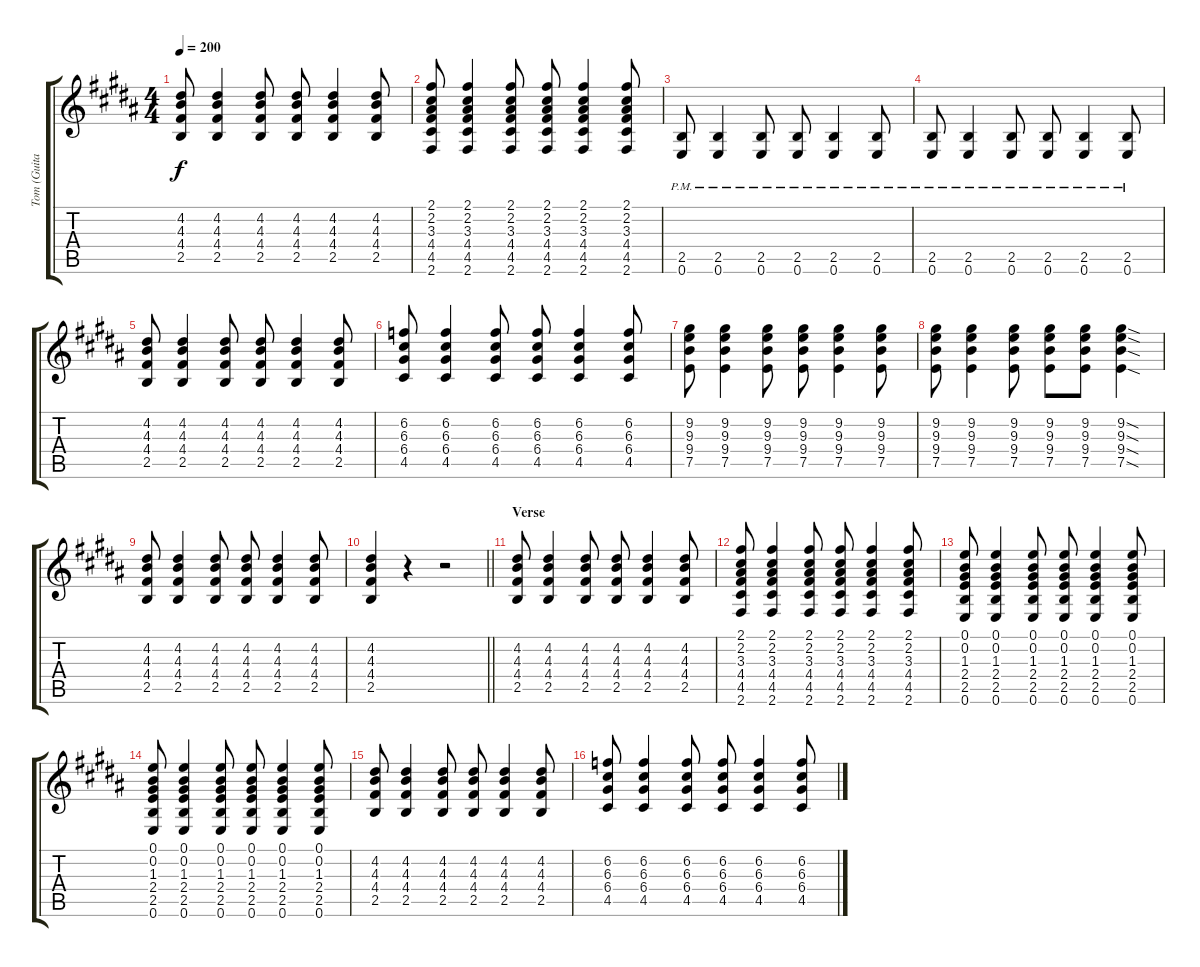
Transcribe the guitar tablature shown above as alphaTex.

\track ("Tom (Guitar)" "Tom (Guita") {instrument distortionguitar}
\staff {score tabs}
\tuning (E4 B3 G3 D3 A2 E2) {hide}
\ts (4 4)
\tempo 200
\clef g2
\ks b
(4.2 4.3 4.4 2.5).8{dy f} (4.2 4.3 4.4 2.5).4 (4.2 4.3 4.4 2.5).8 (4.2 4.3 4.4 2.5).8 (4.2 4.3 4.4 2.5).4 (4.2 4.3 4.4 2.5).8 |
(2.1 2.2 3.3 4.4 4.5 2.6).8 (2.1 2.2 3.3 4.4 4.5 2.6).4 (2.1 2.2 3.3 4.4 4.5 2.6).8 (2.1 2.2 3.3 4.4 4.5 2.6).8 (2.1 2.2 3.3 4.4 4.5 2.6).4 (2.1 2.2 3.3 4.4 4.5 2.6).8 |
(2.5{pm} 0.6{pm}).8 (2.5{pm} 0.6{pm}).4 (2.5{pm} 0.6{pm}).8 (2.5{pm} 0.6{pm}).8 (2.5{pm} 0.6{pm}).4 (2.5{pm} 0.6{pm}).8 |
(2.5{pm} 0.6{pm}).8 (2.5{pm} 0.6{pm}).4 (2.5{pm} 0.6{pm}).8 (2.5{pm} 0.6{pm}).8 (2.5{pm} 0.6{pm}).4 (2.5{pm} 0.6{pm}).8 |
(4.2 4.3 4.4 2.5).8 (4.2 4.3 4.4 2.5).4 (4.2 4.3 4.4 2.5).8 (4.2 4.3 4.4 2.5).8 (4.2 4.3 4.4 2.5).4 (4.2 4.3 4.4 2.5).8 |
(6.2 6.3 6.4 4.5).8 (6.2 6.3 6.4 4.5).4 (6.2 6.3 6.4 4.5).8 (6.2 6.3 6.4 4.5).8 (6.2 6.3 6.4 4.5).4 (6.2 6.3 6.4 4.5).8 |
(9.2 9.3 9.4 7.5).8 (9.2 9.3 9.4 7.5).4 (9.2 9.3 9.4 7.5).8 (9.2 9.3 9.4 7.5).8 (9.2 9.3 9.4 7.5).4 (9.2 9.3 9.4 7.5).8 |
(9.2 9.3 9.4 7.5).8 (9.2 9.3 9.4 7.5).4 (9.2 9.3 9.4 7.5).8 (9.2 9.3 9.4 7.5).8 (9.2 9.3 9.4 7.5).8 (9.2{sod} 9.3{sod} 9.4{sod} 7.5{sod}).4 |
(4.2 4.3 4.4 2.5).8 (4.2 4.3 4.4 2.5).4 (4.2 4.3 4.4 2.5).8 (4.2 4.3 4.4 2.5).8 (4.2 4.3 4.4 2.5).4 (4.2 4.3 4.4 2.5).8 |
\barLineRight lightlight
(4.2 4.3 4.4 2.5).4 r.4 r.2 |
\section ("" "Verse")
(4.2 4.3 4.4 2.5).8 (4.2 4.3 4.4 2.5).4 (4.2 4.3 4.4 2.5).8 (4.2 4.3 4.4 2.5).8 (4.2 4.3 4.4 2.5).4 (4.2 4.3 4.4 2.5).8 |
(2.1 2.2 3.3 4.4 4.5 2.6).8 (2.1 2.2 3.3 4.4 4.5 2.6).4 (2.1 2.2 3.3 4.4 4.5 2.6).8 (2.1 2.2 3.3 4.4 4.5 2.6).8 (2.1 2.2 3.3 4.4 4.5 2.6).4 (2.1 2.2 3.3 4.4 4.5 2.6).8 |
(0.1 0.2 1.3 2.4 2.5 0.6).8 (0.1 0.2 1.3 2.4 2.5 0.6).4 (0.1 0.2 1.3 2.4 2.5 0.6).8 (0.1 0.2 1.3 2.4 2.5 0.6).8 (0.1 0.2 1.3 2.4 2.5 0.6).4 (0.1 0.2 1.3 2.4 2.5 0.6).8 |
(0.1 0.2 1.3 2.4 2.5 0.6).8 (0.1 0.2 1.3 2.4 2.5 0.6).4 (0.1 0.2 1.3 2.4 2.5 0.6).8 (0.1 0.2 1.3 2.4 2.5 0.6).8 (0.1 0.2 1.3 2.4 2.5 0.6).4 (0.1 0.2 1.3 2.4 2.5 0.6).8 |
(4.2 4.3 4.4 2.5).8 (4.2 4.3 4.4 2.5).4 (4.2 4.3 4.4 2.5).8 (4.2 4.3 4.4 2.5).8 (4.2 4.3 4.4 2.5).4 (4.2 4.3 4.4 2.5).8 |
(6.2 6.3 6.4 4.5).8 (6.2 6.3 6.4 4.5).4 (6.2 6.3 6.4 4.5).8 (6.2 6.3 6.4 4.5).8 (6.2 6.3 6.4 4.5).4 (6.2 6.3 6.4 4.5).8
